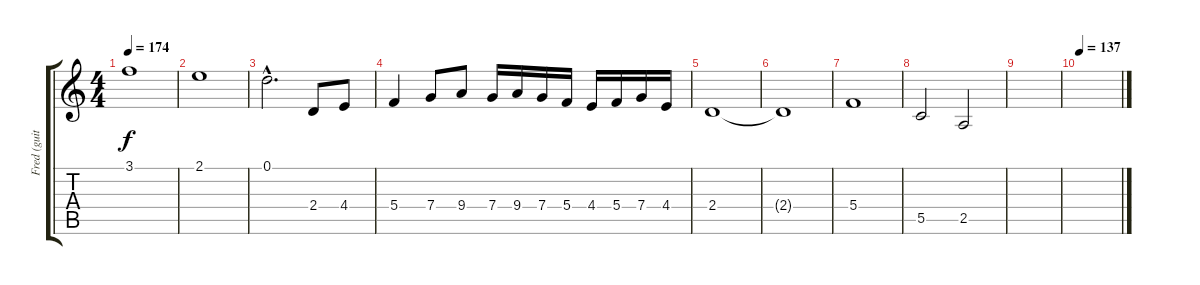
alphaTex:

\track ("Fred (guitar II)" "Fred (guit") {instrument overdrivenguitar}
\staff {score tabs}
\tuning (D4 A3 F3 C3 G2 D2) {hide}
\ts (4 4)
\tempo 174
\clef g2
\ks c
3.1.1{dy f} |
2.1.1 |
0.1{hac}.2{d} 2.4.8 4.4.8 |
5.4.4 7.4.8 9.4.8 7.4.16 9.4.16 7.4.16 5.4.16 4.4.16 5.4.16 7.4.16 4.4.16 |
2.4.1 |
2.4{t}.1 |
5.4.1 |
5.5.2 2.5.2 |
|
\tempo 137
